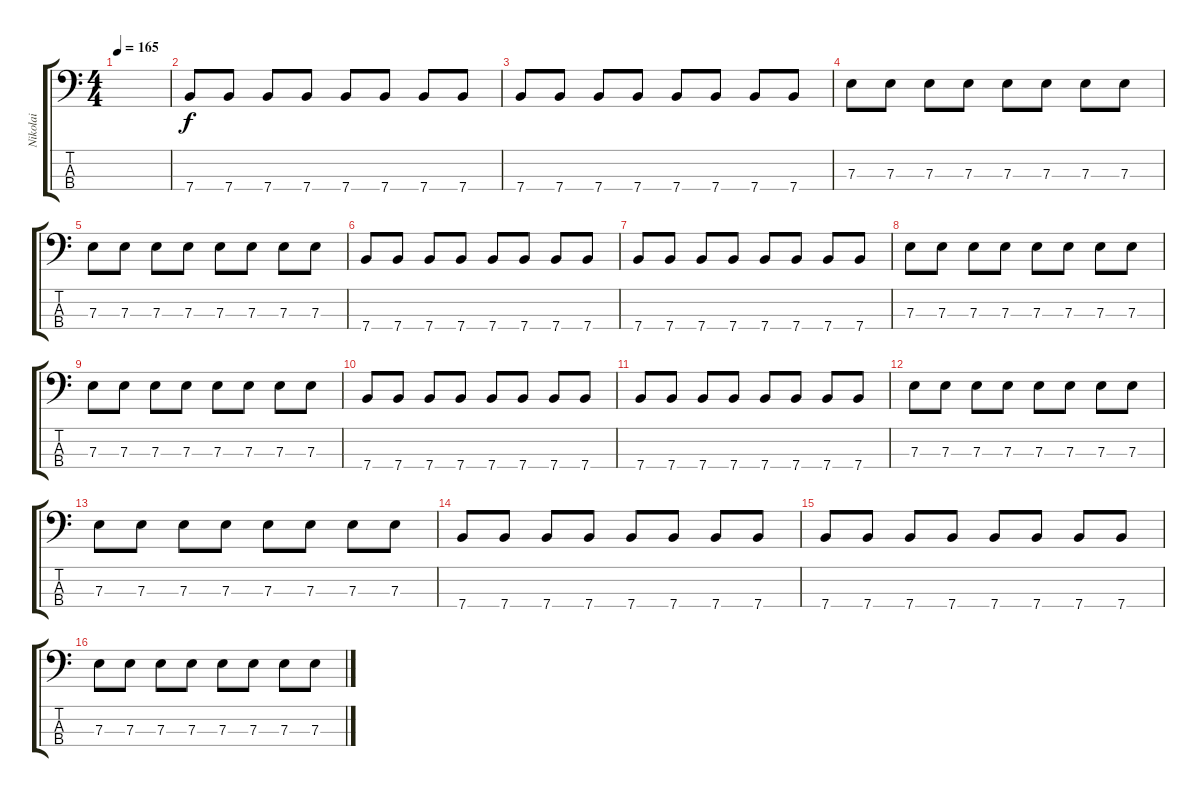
\track ("Nikolai" "Nikolai") {instrument electricbasspick}
\staff {score tabs}
\tuning (G2 D2 A1 E1) {hide}
\ts (4 4)
\tempo 165
\clef f4
\ks c
|
7.4.8 7.4.8 7.4.8 7.4.8 7.4.8 7.4.8 7.4.8 7.4.8 |
7.4.8 7.4.8 7.4.8 7.4.8 7.4.8 7.4.8 7.4.8 7.4.8 |
7.3.8 7.3.8 7.3.8 7.3.8 7.3.8 7.3.8 7.3.8 7.3.8 |
7.3.8 7.3.8 7.3.8 7.3.8 7.3.8 7.3.8 7.3.8 7.3.8 |
7.4.8 7.4.8 7.4.8 7.4.8 7.4.8 7.4.8 7.4.8 7.4.8 |
7.4.8 7.4.8 7.4.8 7.4.8 7.4.8 7.4.8 7.4.8 7.4.8 |
7.3.8 7.3.8 7.3.8 7.3.8 7.3.8 7.3.8 7.3.8 7.3.8 |
7.3.8 7.3.8 7.3.8 7.3.8 7.3.8 7.3.8 7.3.8 7.3.8 |
7.4.8 7.4.8 7.4.8 7.4.8 7.4.8 7.4.8 7.4.8 7.4.8 |
7.4.8 7.4.8 7.4.8 7.4.8 7.4.8 7.4.8 7.4.8 7.4.8 |
7.3.8 7.3.8 7.3.8 7.3.8 7.3.8 7.3.8 7.3.8 7.3.8 |
7.3.8 7.3.8 7.3.8 7.3.8 7.3.8 7.3.8 7.3.8 7.3.8 |
7.4.8 7.4.8 7.4.8 7.4.8 7.4.8 7.4.8 7.4.8 7.4.8 |
7.4.8 7.4.8 7.4.8 7.4.8 7.4.8 7.4.8 7.4.8 7.4.8 |
7.3.8 7.3.8 7.3.8 7.3.8 7.3.8 7.3.8 7.3.8 7.3.8
